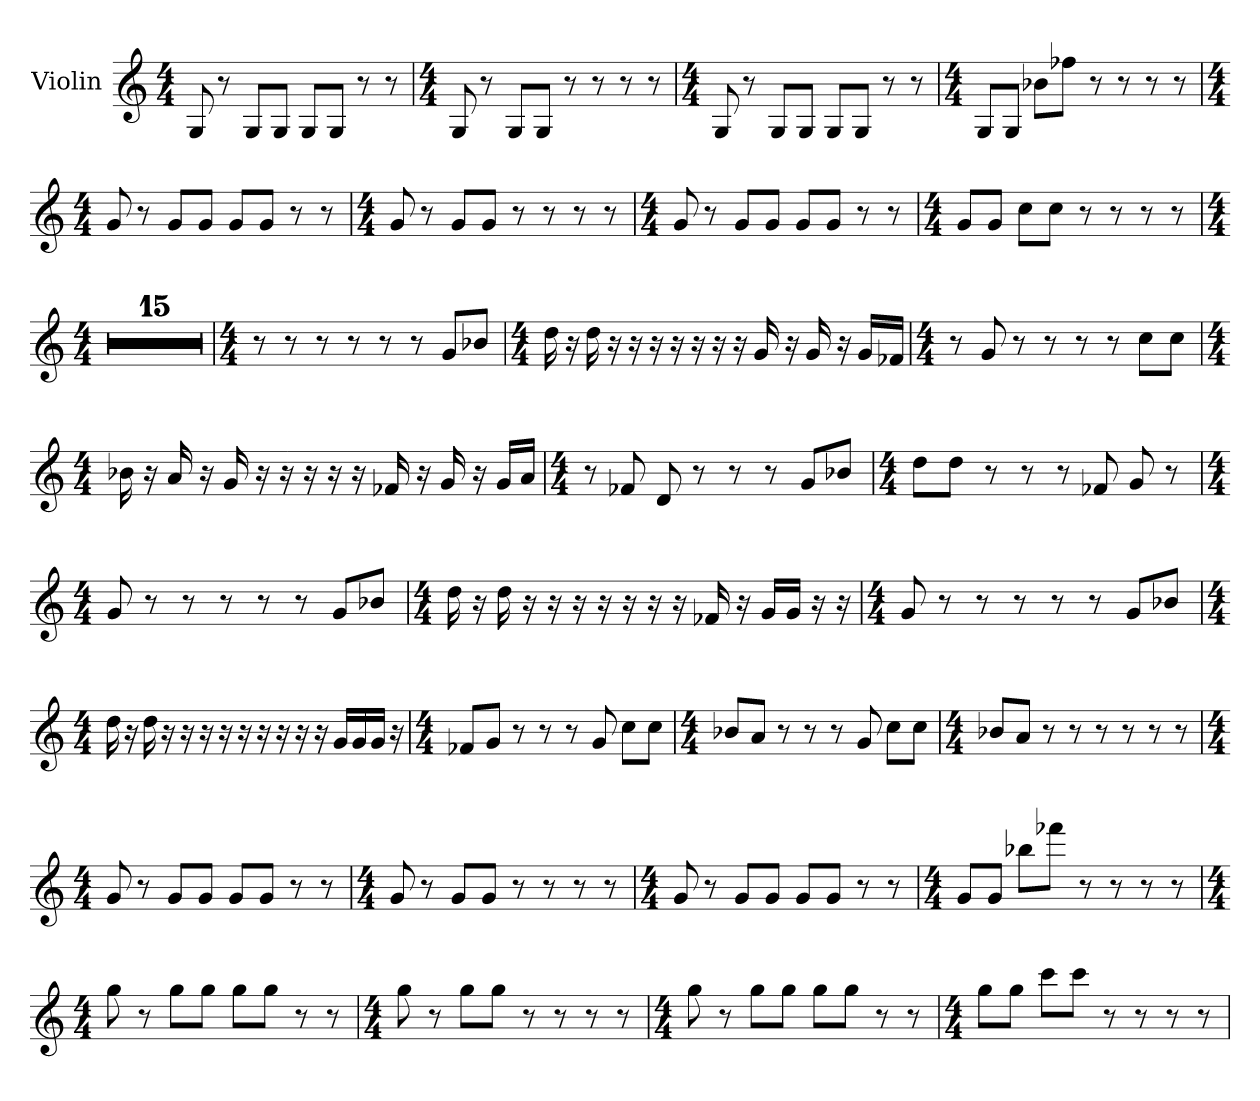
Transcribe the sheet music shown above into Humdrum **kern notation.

**kern
*part1
*staff1
*I"Violin
*I'Vln
*M4/4
=
8G
8r
8GL
8GJ
8GL
8GJ
8r
8r
=
*M4/4
8G
8r
8GL
8GJ
8r
8r
8r
8r
=
*M4/4
8G
8r
8GL
8GJ
8GL
8GJ
8r
8r
=
*M4/4
8GL
8GJ
8b-XL
8ff-XJ
8r
8r
8r
8r
=
*M4/4
8g
8r
8gL
8gJ
8gL
8gJ
8r
8r
=
*M4/4
8g
8r
8gL
8gJ
8r
8r
8r
8r
=
*M4/4
8g
8r
8gL
8gJ
8gL
8gJ
8r
8r
=
*M4/4
8gL
8gJ
8ccL
8ccJ
8r
8r
8r
8r
=
*M4/4
1r
=
*M4/4
1r
=
*M4/4
1r
=
*M4/4
1r
=
*M4/4
1r
=
*M4/4
1r
=
*M4/4
1r
=
*M4/4
1r
=
*M4/4
1r
=
*M4/4
1r
=
*M4/4
1r
=
*M4/4
1r
=
*M4/4
1r
=
*M4/4
1r
=
*M4/4
1r
=
*M4/4
8r
8r
8r
8r
8r
8r
8gL
8b-XJ
=
*M4/4
16dd
16r
16dd
16r
16r
16r
16r
16r
16r
16r
16g
16r
16g
16r
16gLL
16f-XJJ
=
*M4/4
8r
8g
8r
8r
8r
8r
8ccL
8ccJ
=
*M4/4
16b-X
16r
16a
16r
16g
16r
16r
16r
16r
16r
16f-X
16r
16g
16r
16gLL
16aJJ
=
*M4/4
8r
8f-X
8d
8r
8r
8r
8gL
8b-XJ
=
*M4/4
8ddL
8ddJ
8r
8r
8r
8f-X
8g
8r
=
*M4/4
8g
8r
8r
8r
8r
8r
8gL
8b-XJ
=
*M4/4
16dd
16r
16dd
16r
16r
16r
16r
16r
16r
16r
16f-X
16r
16gLL
16gJJ
16r
16r
=
*M4/4
8g
8r
8r
8r
8r
8r
8gL
8b-XJ
=
*M4/4
16dd
16r
16dd
16r
16r
16r
16r
16r
16r
16r
16r
16r
16gLL
16g
16gJJ
16r
=
*M4/4
8f-XL
8gJ
8r
8r
8r
8g
8ccL
8ccJ
=
*M4/4
8b-XL
8aJ
8r
8r
8r
8g
8ccL
8ccJ
=
*M4/4
8b-XL
8aJ
8r
8r
8r
8r
8r
8r
=
*M4/4
8g
8r
8gL
8gJ
8gL
8gJ
8r
8r
=
*M4/4
8g
8r
8gL
8gJ
8r
8r
8r
8r
=
*M4/4
8g
8r
8gL
8gJ
8gL
8gJ
8r
8r
=
*M4/4
8gL
8gJ
8bb-XL
8fff-XJ
8r
8r
8r
8r
=
*M4/4
8gg
8r
8ggL
8ggJ
8ggL
8ggJ
8r
8r
=
*M4/4
8gg
8r
8ggL
8ggJ
8r
8r
8r
8r
=
*M4/4
8gg
8r
8ggL
8ggJ
8ggL
8ggJ
8r
8r
=
*M4/4
8ggL
8ggJ
8cccL
8cccJ
8r
8r
8r
8r
=
*-
